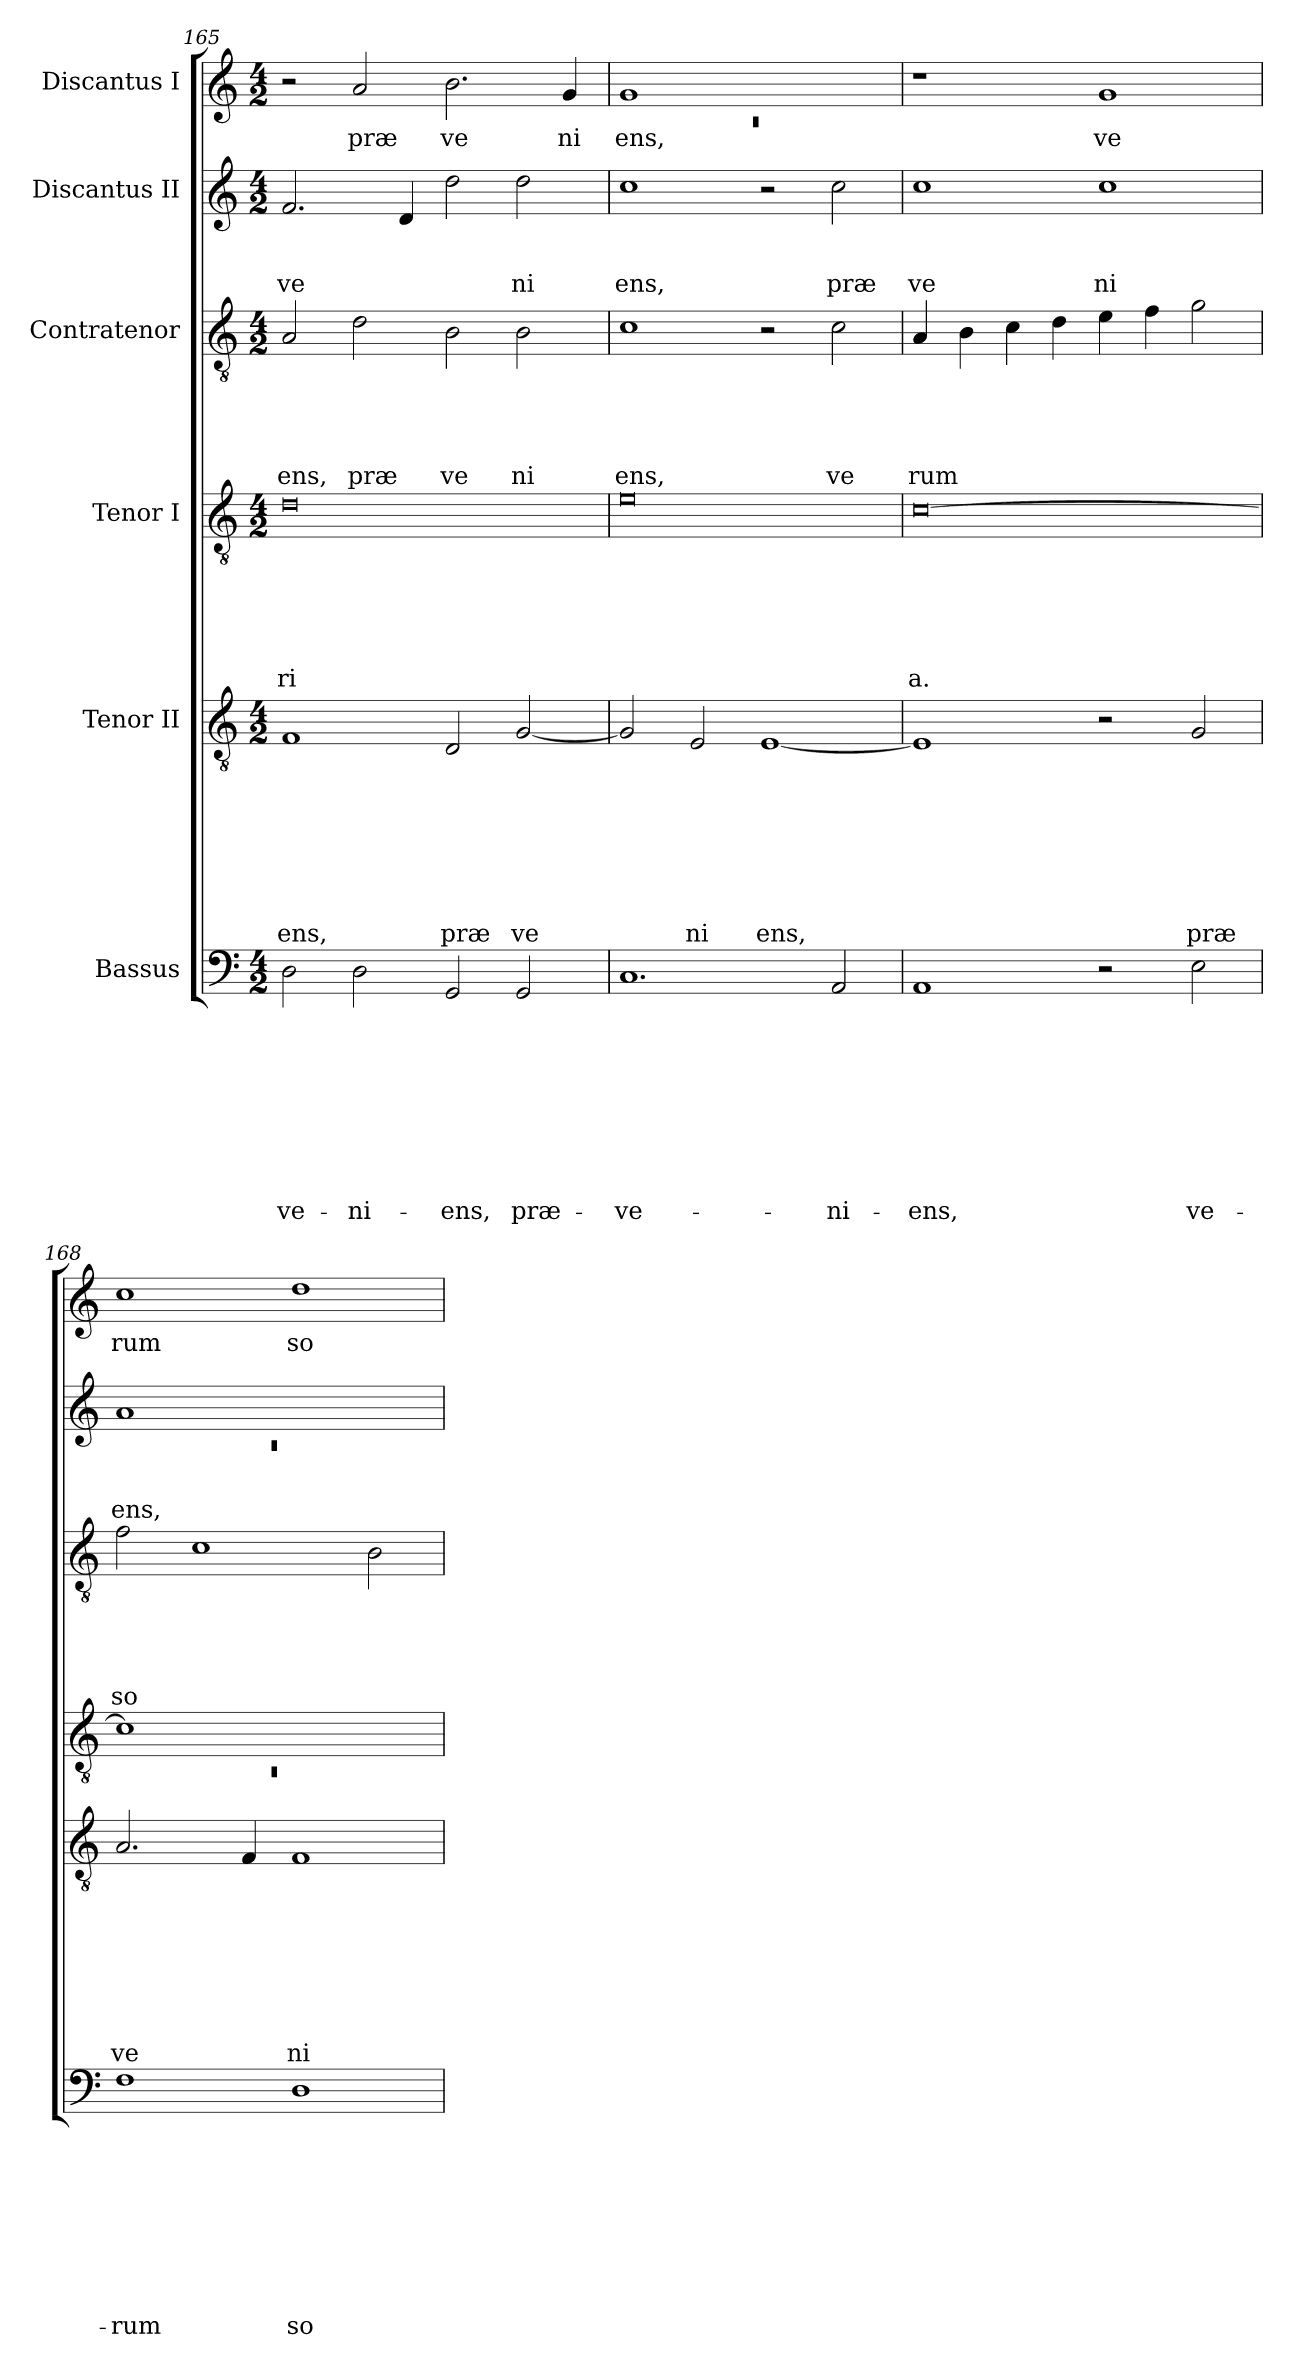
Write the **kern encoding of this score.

**kern	**text	**text	**text	**text	**text	**text	**text	**text	**text	**kern	**text	**text	**text	**text	**text	**text	**text	**text	**kern	**text	**text	**text	**text	**text	**text	**kern	**text	**text	**text	**text	**text	**kern	**text	**text	**text	**kern	**text
*part6	*part6	*part6	*part6	*part6	*part6	*part6	*part6	*part6	*part6	*part5	*part5	*part5	*part5	*part5	*part5	*part5	*part5	*part5	*part4	*part4	*part4	*part4	*part4	*part4	*part4	*part3	*part3	*part3	*part3	*part3	*part3	*part2	*part2	*part2	*part2	*part1	*part1
*staff6	*staff6	*staff6	*staff6	*staff6	*staff6	*staff6	*staff6	*staff6	*staff6	*staff5	*staff5	*staff5	*staff5	*staff5	*staff5	*staff5	*staff5	*staff5	*staff4	*staff4	*staff4	*staff4	*staff4	*staff4	*staff4	*staff3	*staff3	*staff3	*staff3	*staff3	*staff3	*staff2	*staff2	*staff2	*staff2	*staff1	*staff1
*I"Bassus	*	*	*	*	*	*	*	*	*	*I"Tenor II	*	*	*	*	*	*	*	*	*I"Tenor I	*	*	*	*	*	*	*I"Contratenor	*	*	*	*	*	*I"Discantus II	*	*	*	*I"Discantus I	*
*clefF4	*	*	*	*	*	*	*	*	*	*clefGv2	*	*	*	*	*	*	*	*	*clefGv2	*	*	*	*	*	*	*clefGv2	*	*	*	*	*	*clefG2	*	*	*	*clefG2	*
*k[]	*	*	*	*	*	*	*	*	*	*k[]	*	*	*	*	*	*	*	*	*k[]	*	*	*	*	*	*	*k[]	*	*	*	*	*	*k[]	*	*	*	*k[]	*
*C:	*	*	*	*	*	*	*	*	*	*C:	*	*	*	*	*	*	*	*	*C:	*	*	*	*	*	*	*C:	*	*	*	*	*	*C:	*	*	*	*C:	*
*M4/2	*	*	*	*	*	*	*	*	*	*M4/2	*	*	*	*	*	*	*	*	*M4/2	*	*	*	*	*	*	*M4/2	*	*	*	*	*	*M4/2	*	*	*	*M4/2	*
=165	=165	=165	=165	=165	=165	=165	=165	=165	=165	=165	=165	=165	=165	=165	=165	=165	=165	=165	=165	=165	=165	=165	=165	=165	=165	=165	=165	=165	=165	=165	=165	=165	=165	=165	=165	=165	=165
!	!	!	!	!	!	!	!	!	!LO:LY:b	!	!	!	!	!	!	!	!	!LO:LY:b	!	!	!	!	!	!	!LO:LY:b	!	!	!	!	!	!LO:LY:b	!	!	!	!LO:LY:b	!	!
2D\	.	.	.	.	.	.	.	.	-ve-	1F	.	.	.	.	.	.	.	ens,	0d	.	.	.	.	.	ri	2A/	.	.	.	.	ens,	2.f/	.	.	ve	2r	.
!	!	!	!	!	!	!	!	!	!LO:LY:b	!	!	!	!	!	!	!	!	!	!	!	!	!	!	!	!	!	!	!	!	!	!LO:LY:b	!	!	!	!	!	!LO:LY:b
2D\	.	.	.	.	.	.	.	.	-ni-	.	.	.	.	.	.	.	.	.	.	.	.	.	.	.	.	2d\	.	.	.	.	præ	.	.	.	.	2a/	præ
.	.	.	.	.	.	.	.	.	.	.	.	.	.	.	.	.	.	.	.	.	.	.	.	.	.	.	.	.	.	.	.	4d/	.	.	.	.	.
!	!	!	!	!	!	!	!	!	!LO:LY:b	!	!	!	!	!	!	!	!	!LO:LY:b	!	!	!	!	!	!	!	!	!	!	!	!	!LO:LY:b	!	!	!	!	!	!LO:LY:b
2GG/	.	.	.	.	.	.	.	.	-ens,	2D/	.	.	.	.	.	.	.	præ	.	.	.	.	.	.	.	2B\	.	.	.	.	ve	2dd\	.	.	.	2.b\	ve
!	!	!	!	!	!	!	!	!	!LO:LY:b	!	!	!	!	!	!	!	!	!LO:LY:b	!	!	!	!	!	!	!	!	!	!	!	!	!LO:LY:b	!	!	!	!LO:LY:b	!	!
2GG/	.	.	.	.	.	.	.	.	præ-	[<2G/	.	.	.	.	.	.	.	ve	.	.	.	.	.	.	.	2B\	.	.	.	.	ni	2dd\	.	.	ni	.	.
!	!	!	!	!	!	!	!	!	!	!	!	!	!	!	!	!	!	!	!	!	!	!	!	!	!	!	!	!	!	!	!	!	!	!	!	!	!LO:LY:b
.	.	.	.	.	.	.	.	.	.	.	.	.	.	.	.	.	.	.	.	.	.	.	.	.	.	.	.	.	.	.	.	.	.	.	.	4g/	ni
=166	=166	=166	=166	=166	=166	=166	=166	=166	=166	=166	=166	=166	=166	=166	=166	=166	=166	=166	=166	=166	=166	=166	=166	=166	=166	=166	=166	=166	=166	=166	=166	=166	=166	=166	=166	=166	=166
*	*	*	*	*	*	*	*	*	*	*	*	*	*	*	*	*	*	*	*	*	*	*	*	*	*	*	*	*	*	*	*	*	*	*	*	*^	*
!	!	!	!	!	!	!	!	!	!LO:LY:b	!	!	!	!	!	!	!	!	!	!	!	!	!	!	!	!	!	!	!	!	!	!LO:LY:b	!	!	!	!LO:LY:b	!	!LO:N:vis=1	!LO:LY:b
1.C	.	.	.	.	.	.	.	.	-ve-	2G/]	.	.	.	.	.	.	.	.	0e	.	.	.	.	.	.	1c	.	.	.	.	ens,	1cc	.	.	ens,	1g	0rc	ens,
!	!	!	!	!	!	!	!	!	!	!	!	!	!	!	!	!	!	!LO:LY:b	!	!	!	!	!	!	!	!	!	!	!	!	!	!	!	!	!	!	!	!
.	.	.	.	.	.	.	.	.	.	2E/	.	.	.	.	.	.	.	ni	.	.	.	.	.	.	.	.	.	.	.	.	.	.	.	.	.	.	.	.
!	!	!	!	!	!	!	!	!	!	!	!	!	!	!	!	!	!	!LO:LY:b	!	!	!	!	!	!	!	!	!	!	!	!	!	!	!	!	!	!	!	!
.	.	.	.	.	.	.	.	.	.	[<1E	.	.	.	.	.	.	.	ens,	.	.	.	.	.	.	.	2r	.	.	.	.	.	2r	.	.	.	1ryy	.	.
!	!	!	!	!	!	!	!	!	!LO:LY:b	!	!	!	!	!	!	!	!	!	!	!	!	!	!	!	!	!	!	!	!	!	!LO:LY:b	!	!	!	!LO:LY:b	!	!	!
2AA/	.	.	.	.	.	.	.	.	-ni-	.	.	.	.	.	.	.	.	.	.	.	.	.	.	.	.	2c\	.	.	.	.	ve	2cc\	.	.	præ	.	.	.
*	*	*	*	*	*	*	*	*	*	*	*	*	*	*	*	*	*	*	*	*	*	*	*	*	*	*	*	*	*	*	*	*	*	*	*	*v	*v	*
=167	=167	=167	=167	=167	=167	=167	=167	=167	=167	=167	=167	=167	=167	=167	=167	=167	=167	=167	=167	=167	=167	=167	=167	=167	=167	=167	=167	=167	=167	=167	=167	=167	=167	=167	=167	=167	=167
!	!	!	!	!	!	!	!	!	!LO:LY:b	!	!	!	!	!	!	!	!	!	!	!	!	!	!	!	!LO:LY:b	!	!	!	!	!	!LO:LY:b	!	!	!	!LO:LY:b	!	!
1AA	.	.	.	.	.	.	.	.	-ens,	1E]	.	.	.	.	.	.	.	.	[>0c	.	.	.	.	.	a.	4A/	.	.	.	.	rum	1cc	.	.	ve	1r	.
.	.	.	.	.	.	.	.	.	.	.	.	.	.	.	.	.	.	.	.	.	.	.	.	.	.	4B\	.	.	.	.	.	.	.	.	.	.	.
.	.	.	.	.	.	.	.	.	.	.	.	.	.	.	.	.	.	.	.	.	.	.	.	.	.	4c\	.	.	.	.	.	.	.	.	.	.	.
.	.	.	.	.	.	.	.	.	.	.	.	.	.	.	.	.	.	.	.	.	.	.	.	.	.	4d\	.	.	.	.	.	.	.	.	.	.	.
!	!	!	!	!	!	!	!	!	!	!	!	!	!	!	!	!	!	!	!	!	!	!	!	!	!	!	!	!	!	!	!	!	!	!	!LO:LY:b	!	!LO:LY:b
2r	.	.	.	.	.	.	.	.	.	2r	.	.	.	.	.	.	.	.	.	.	.	.	.	.	.	4e\	.	.	.	.	.	1cc	.	.	ni	1g	ve
.	.	.	.	.	.	.	.	.	.	.	.	.	.	.	.	.	.	.	.	.	.	.	.	.	.	4f\	.	.	.	.	.	.	.	.	.	.	.
!	!	!	!	!	!	!	!	!	!LO:LY:b	!	!	!	!	!	!	!	!	!LO:LY:b	!	!	!	!	!	!	!	!	!	!	!	!	!	!	!	!	!	!	!
2E\	.	.	.	.	.	.	.	.	ve-	2G/	.	.	.	.	.	.	.	præ	.	.	.	.	.	.	.	2g\	.	.	.	.	.	.	.	.	.	.	.
=168	=168	=168	=168	=168	=168	=168	=168	=168	=168	=168	=168	=168	=168	=168	=168	=168	=168	=168	=168	=168	=168	=168	=168	=168	=168	=168	=168	=168	=168	=168	=168	=168	=168	=168	=168	=168	=168
*	*	*	*	*	*	*	*	*	*	*	*	*	*	*	*	*	*	*	*^	*	*	*	*	*	*	*	*	*	*	*	*	*^	*	*	*	*	*
!	!	!	!	!	!	!	!	!	!LO:LY:b	!	!	!	!	!	!	!	!	!LO:LY:b	!	!LO:N:vis=1	!	!	!	!	!	!	!	!	!	!	!	!LO:LY:b	!	!LO:N:vis=1	!	!	!LO:LY:b	!	!LO:LY:b
1F	.	.	.	.	.	.	.	.	-rum	2.A/	.	.	.	.	.	.	.	ve	1c]	0rC	.	.	.	.	.	.	2f\	.	.	.	.	so	1a	0rc	.	.	ens,	1cc	rum
.	.	.	.	.	.	.	.	.	.	.	.	.	.	.	.	.	.	.	.	.	.	.	.	.	.	.	1c	.	.	.	.	.	.	.	.	.	.	.	.
.	.	.	.	.	.	.	.	.	.	4F/	.	.	.	.	.	.	.	.	.	.	.	.	.	.	.	.	.	.	.	.	.	.	.	.	.	.	.	.	.
!	!	!	!	!	!	!	!	!	!LO:LY:b	!	!	!	!	!	!	!	!	!LO:LY:b	!	!	!	!	!	!	!	!	!	!	!	!	!	!	!	!	!	!	!	!	!LO:LY:b
1D	.	.	.	.	.	.	.	.	so-	1F	.	.	.	.	.	.	.	ni	1ryy	.	.	.	.	.	.	.	.	.	.	.	.	.	1ryy	.	.	.	.	1dd	so
.	.	.	.	.	.	.	.	.	.	.	.	.	.	.	.	.	.	.	.	.	.	.	.	.	.	.	2B\	.	.	.	.	.	.	.	.	.	.	.	.
*	*	*	*	*	*	*	*	*	*	*	*	*	*	*	*	*	*	*	*v	*v	*	*	*	*	*	*	*	*	*	*	*	*	*v	*v	*	*	*	*	*
=	=	=	=	=	=	=	=	=	=	=	=	=	=	=	=	=	=	=	=	=	=	=	=	=	=	=	=	=	=	=	=	=	=	=	=	=	=
*-	*-	*-	*-	*-	*-	*-	*-	*-	*-	*-	*-	*-	*-	*-	*-	*-	*-	*-	*-	*-	*-	*-	*-	*-	*-	*-	*-	*-	*-	*-	*-	*-	*-	*-	*-	*-	*-
